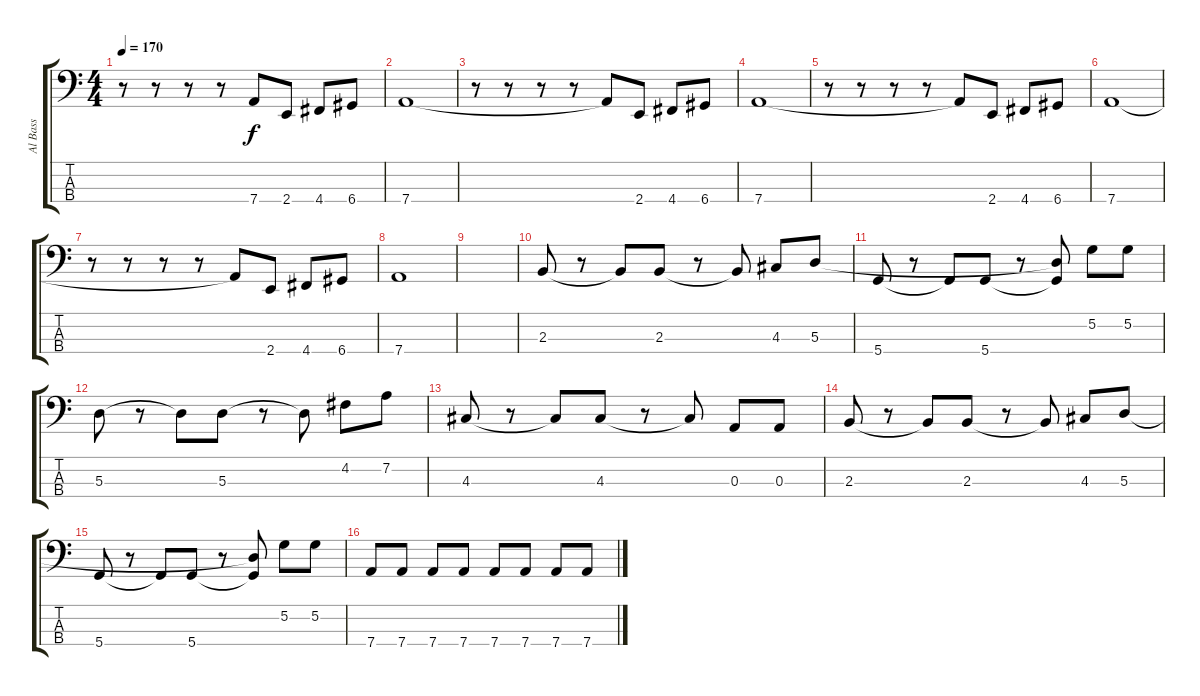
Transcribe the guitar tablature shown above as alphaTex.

\track ("Al Bass" "Al Bass") {instrument electricbasspick}
\staff {score tabs}
\tuning (G2 D2 A1 D1) {hide}
\ts (4 4)
\tempo 170
\clef f4
\ks c
r.8{dy f} r.8 r.8 r.8 7.4{t}.8 2.4.8 4.4.8 6.4.8 |
7.4.1 |
r.8 r.8 r.8 r.8 7.4{t}.8 2.4.8 4.4.8 6.4.8 |
7.4.1 |
r.8 r.8 r.8 r.8 7.4{t}.8 2.4.8 4.4.8 6.4.8 |
7.4.1 |
r.8 r.8 r.8 r.8 7.4{t}.8 2.4.8 4.4.8 6.4.8 |
7.4.1 |
|
2.3.8 r.8 2.3{t}.8 2.3.8 r.8 2.3{t}.8 4.3.8 5.3.8 |
5.4.8 r.8 5.4{t}.8 5.4.8 r.8 (5.3{t} 5.4{t}).8 5.2.8 5.2.8 |
5.3.8 r.8 5.3{t}.8 5.3.8 r.8 5.3{t}.8 4.2.8 7.2.8 |
4.3.8 r.8 4.3{t}.8 4.3.8 r.8 4.3{t}.8 0.3.8 0.3.8 |
2.3.8 r.8 2.3{t}.8 2.3.8 r.8 2.3{t}.8 4.3.8 5.3.8 |
5.4.8 r.8 5.4{t}.8 5.4.8 r.8 (5.3{t} 5.4{t}).8 5.2.8 5.2.8 |
7.4.8 7.4.8 7.4.8 7.4.8 7.4.8 7.4.8 7.4.8 7.4.8
